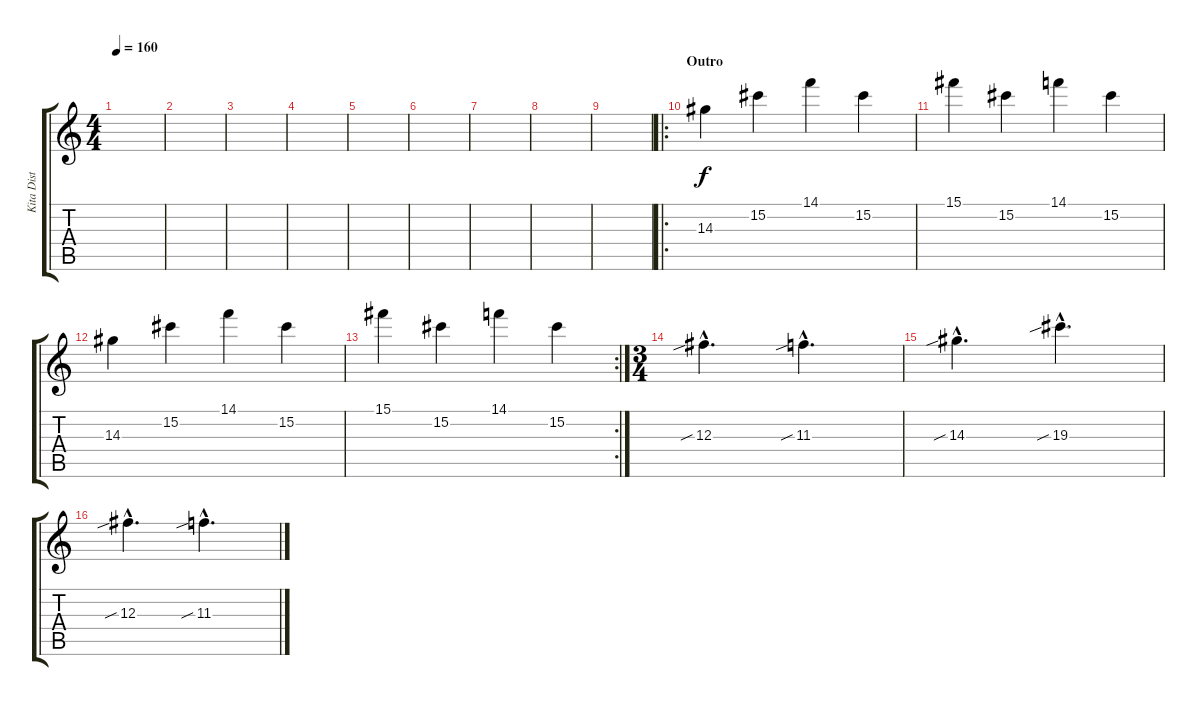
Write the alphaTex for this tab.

\track ("Kita Dist" "Kita Dist") {instrument overdrivenguitar}
\staff {score tabs}
\tuning (Eb4 Bb3 Gb3 Db3 Ab2 Eb2) {hide}
\ts (4 4)
\tempo 160
\clef g2
\ks c
|
|
|
|
|
|
|
|
|
\ro
\section ("" "Outro")
14.3.4 15.2.4 14.1.4 15.2.4 |
15.1.4 15.2.4 14.1.4 15.2.4 |
14.3.4 15.2.4 14.1.4 15.2.4 |
\rc 2
15.1.4 15.2.4 14.1.4 15.2.4 |
\ts (3 4)
12.3{sib hac}.4{d} 11.3{sib hac}.4{d} |
14.3{sib hac}.4{d} 19.3{sib hac}.4{d} |
12.3{sib hac}.4{d} 11.3{sib hac}.4{d}
